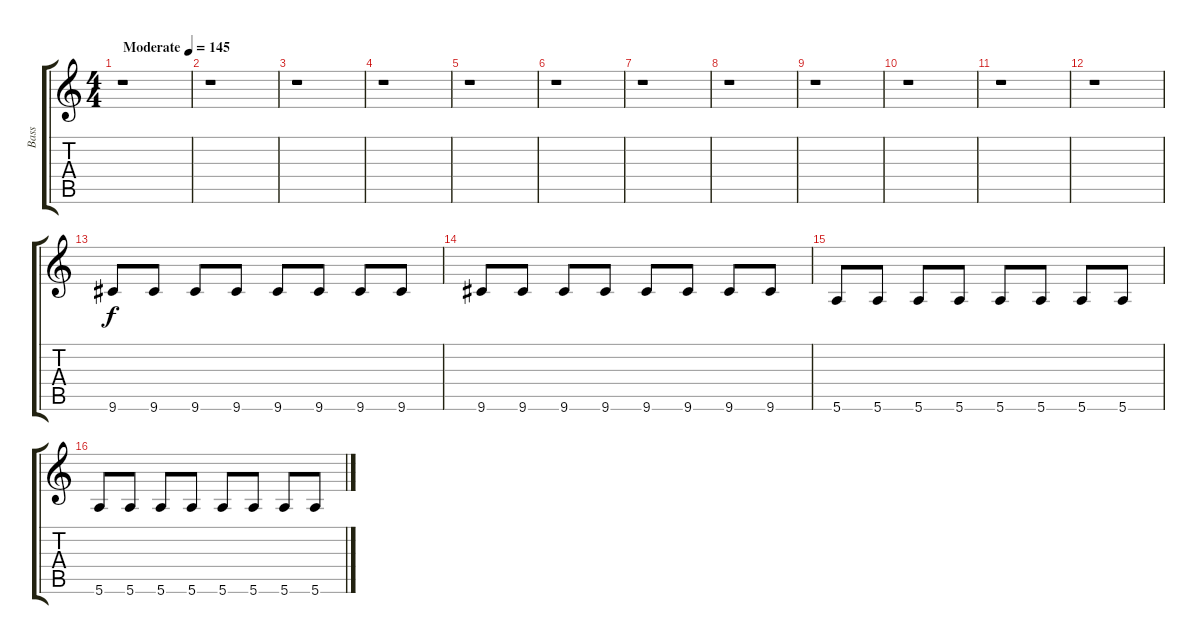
\track ("Bass" "Bass") {instrument electricbassfinger}
\staff {score tabs}
\tuning (Gb4 Db4 A3 E3 B2 E2) {hide}
\ts (4 4)
\tempo (145 "Moderate")
\clef g2
\ks c
r.1{dy f instrument electricbassfinger} |
r.1 |
r.1 |
r.1 |
r.1 |
r.1 |
r.1 |
r.1 |
r.1 |
r.1 |
r.1 |
r.1 |
9.6.8 9.6.8 9.6.8 9.6.8 9.6.8 9.6.8 9.6.8 9.6.8 |
9.6.8 9.6.8 9.6.8 9.6.8 9.6.8 9.6.8 9.6.8 9.6.8 |
5.6.8 5.6.8 5.6.8 5.6.8 5.6.8 5.6.8 5.6.8 5.6.8 |
5.6.8 5.6.8 5.6.8 5.6.8 5.6.8 5.6.8 5.6.8 5.6.8
